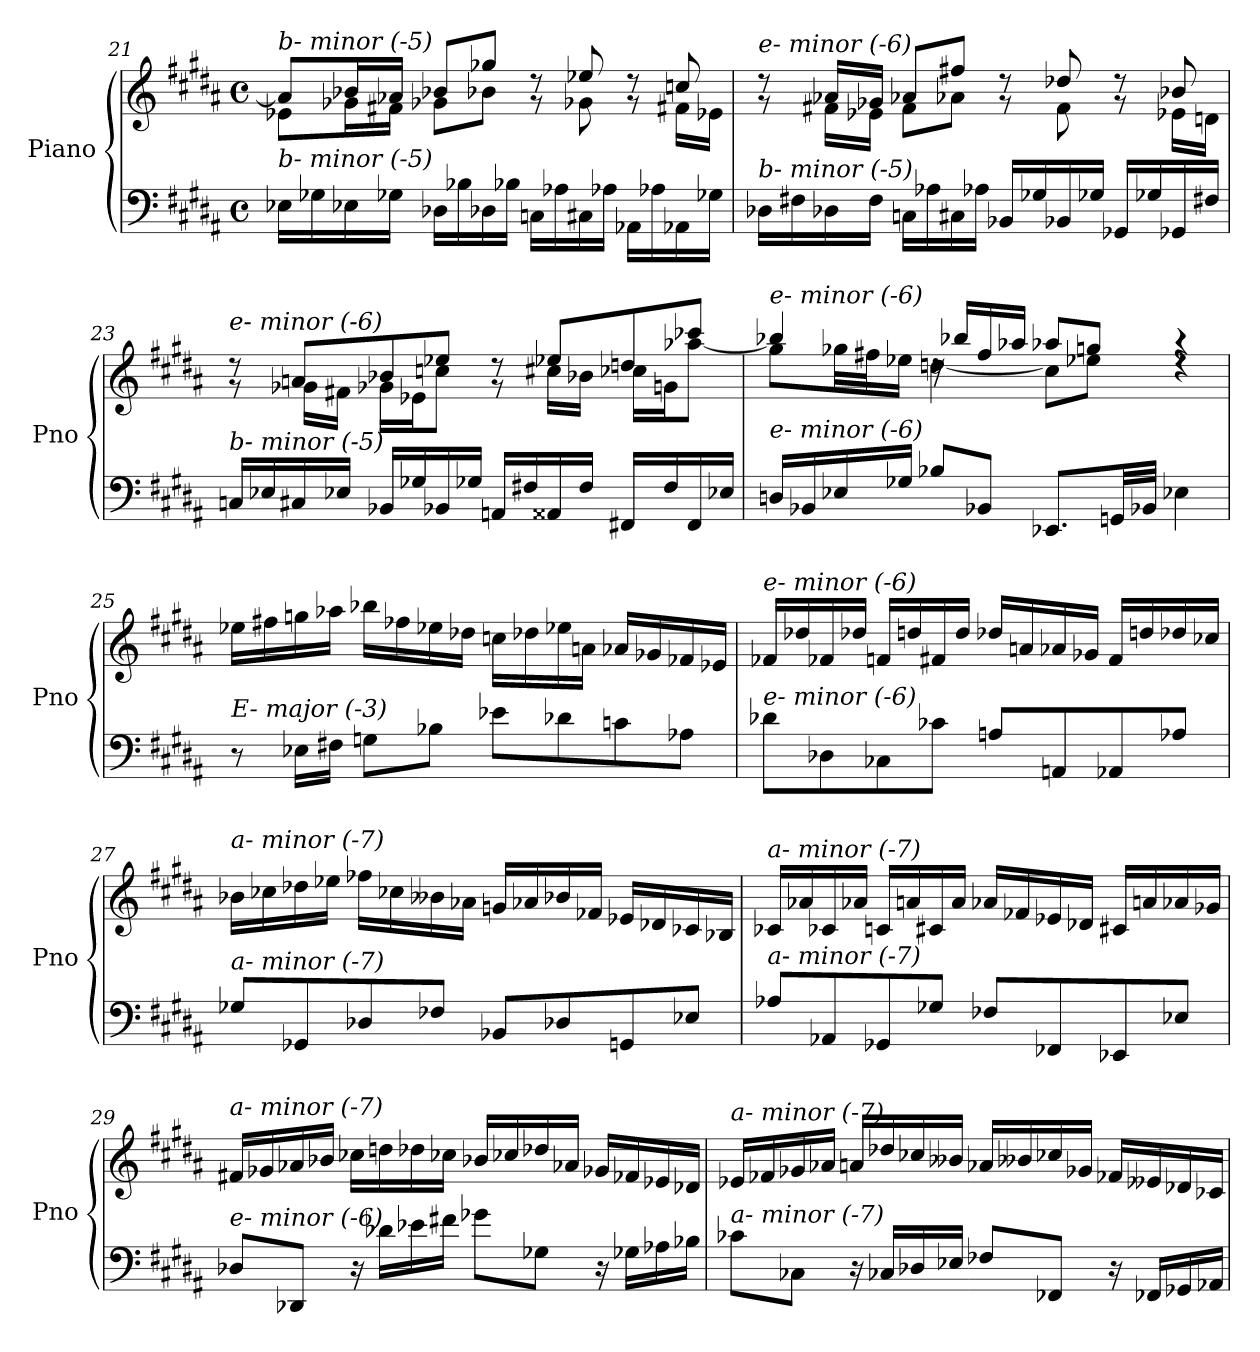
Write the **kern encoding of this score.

**kern	**kern
*part1	*part1
*staff2	*staff1
*I"Piano	*
*I'Pno	*
*clefF4	*clefG2
*k[f#c#g#d#a#]	*k[f#c#g#d#a#]
*M4/4	*M4/4
*met(c)	*met(c)
=21	=21
*	*^
!	!LO:TX:i:t=b- minor (-5)	!
!LO:TX:i:t=b- minor (-5)	!	!
16E-Xi\LL	8a#/L]	8e-Xi\L
16G-Xi\	.	.
16E-Xi\	16b-Xi/L	16g-Xi\L
16G-Xi\JJ	16a-Xi/JJ	16f#Xi\JJ
16D-Xi\LL	8b-Xi/L	8g-Xi\L
16B-Xi\	.	.
16D-Xi\	8gg-Xi/J	8b-Xi\J
16B-Xi\JJ	.	.
16Cni\LL	8rg	8rdd
16A-Xi\	.	.
16C#i\	8ee-Xi/	8g-Xi\
16A-Xi\JJ	.	.
16AA-Xi\LL	8rg	8rdd
16A-Xi\	.	.
16AA-Xi\	8ccni/	16f#Xi\LL
16G-Xi\JJ	.	16e-Xi\JJ
!!LO:LB:g=z	!!
=22	=22	=22
!	!LO:TX:i:t=e- minor (-6)	!
!LO:TX:i:t=b- minor (-5)	!	!
16D-Xi\LL	8rg	8rdd
16F#Xi\	.	.
16D-Xi\	16a-Xi/LL	16f#Xi\LL
16F#i\JJ	16g-Xi/JJ	16e-Xi\JJ
16Cni\LL	8a-Xi/L	8f#i\L
16A-Xi\	.	.
16C#i\	8ff#Xi/J	8a-Xi\J
16A-Xi\JJ	.	.
16BB-Xi/LL	8rg	8rdd
16G-Xi/	.	.
16BB-Xi/	8dd-Xi/	8f#i\
16G-Xi/JJ	.	.
16GG-Xi/LL	8rg	8rdd
16G-Xi/	.	.
16GG-Xi/	8b-Xi/	16e-Xi\LL
16F#Xi/JJ	.	16dni\JJ
=23	=23	=23
!	!LO:TX:i:t=e- minor (-6)	!
!LO:TX:i:t=b- minor (-5)	!	!
16Cni/LL	8rg	8rdd
16E-Xi/	.	.
16C#i/	8ani/L	16g-Xi\LL
16E-Xi/JJ	.	16f#Xi\JJ
16BB-Xi/LL	8b-Xi/	16g-Xi\LL
16G-Xi/	.	16e-Xi\J
16BB-Xi/	8ee-Xi/J	8ccni\J
16G-Xi/JJ	.	.
16AAni/LL	8rg	8rdd
16F#Xi/	.	.
16AA##i/	8ee-Xi/L	16cc#i\LL
16F#i/JJ	.	16b-Xi\JJ
16FF#Xi/LL	8ddni/	16cc-Xi\LL
16F#i/	.	16gn\J
16FF#i/	8ccc-Xi/J	[8aa-Xi\J
16E-Xi/JJ	.	.
=24	=24	=24
!	!LO:TX:i:t=e- minor (-6)	!
!LO:TX:i:t=e- minor (-6)	!	!
16Dni/LL	4bb-Xi/	8gg#\L]
16BB-Xi/	.	.
16E-Xi/	.	32gg-Xi\LL
.	.	32ff#Xi\J
16G-Xi/JJ	.	16ee-Xi\JJ
8B-Xi/L	16rdd	[4ddni\
.	16bb-Xi/LL	.
8BB-Xi/J	16ff#i/	.
.	16aa-Xi/JJ	.
8.EE-Xi/L	8aa-Xi/L	8cc##\L]
.	8ggni/J	8ee-Xi\J
32GGni/LL	.	.
32BB-Xi/JJJ	.	.
4E-Xi\	4r	4rdd
!!LO:LB:g=z
=25	=25	=25
!	!LO:TX:i:t=b- minor (-5)	!
!LO:TX:i:t=E- major (-3)	!	!
*	*v	*v
8r	16ee-Xi\LL
.	16ff#Xi\
16E-Xi\LL	16ggni\
16F#Xi\JJ	16aa-Xi\JJ
8Gni\L	16bb-Xi\LL
.	16ff-Xi\
8B-Xi\J	16ee-Xi\
.	16dd-Xi\JJ
8e-Xi\L	16ccni\LL
.	16dd-Xi\
8d-Xi\	16ee-Xi\
.	16an\JJ
8cni\	16a-Xi/LL
.	16g-Xi/
8A-Xi\J	16f-Xi/
.	16e-Xi/JJ
=26	=26
!	!LO:TX:i:t=e- minor (-6)
!LO:TX:i:t=e- minor (-6)	!
8d-Xi\L	16f-Xi/LL
.	16dd-Xi/
8D-Xi\	16f-Xi/
.	16dd-Xi/JJ
8C-Xi\	16fni/LL
.	16ddn/
8c-Xi\J	16f#i/
.	16dd/JJ
8An/L	16dd-Xi/LL
.	16an/
8AAn/	16a-Xi/
.	16g-Xi/JJ
8AA-Xi/	16f#i/LL
.	16dd/
8A-Xi/J	16dd-Xi/
.	16cc-Xi/JJ
=27	=27
!	!LO:TX:i:t=a- minor (-7)
!LO:TX:i:t=a- minor (-7)	!
8G-Xi/L	16b-Xi\LL
.	16cc-Xi\
8GG-Xi/	16dd-Xi\
.	16ee-Xi\JJ
8D-Xi/	16ff-Xi\LL
.	16cc-Xi\
8F-Xi/J	16b--Xj\
.	16a-Xi\JJ
8BB-Xi/L	16gni/LL
.	16a-Xi/
8D-Xi/	16b-Xi/
.	16f-Xi/JJ
8GGni/	16e-Xi/LL
.	16d-Xi/
8E-Xi/J	16c-Xi/
.	16B-Xi/JJ
!!LO:LB:g=z
=28	=28
!	!LO:TX:i:t=a- minor (-7)
!LO:TX:i:t=a- minor (-7)	!
8A-Xi/L	16c-Xi/LL
.	16a-Xi/
8AA-Xi/	16c-Xi/
.	16a-Xi/JJ
8GG-Xi/	16cni/LL
.	16an/
8G-Xi/J	16c#i/
.	16a/JJ
8F-Xi/L	16a-Xi/LL
.	16f-Xi/
8FF-Xi/	16e-Xi/
.	16d-Xi/JJ
8EE-Xi/	16c#Xi/LL
.	16an/
8E-Xi/J	16a-Xi/
.	16g-Xi/JJ
=29	=29
!	!LO:TX:i:t=a- minor (-7)
!LO:TX:i:t=e- minor (-6)	!
8D-Xi/L	16f#Xi/LL
.	16g-Xi/
8DD-Xi/J	16a-Xi/
.	16b-Xi/JJ
16r	16cc-Xi\LL
16d-Xi\LL	16ddn\
16e-Xi\	16dd-Xi\
16f#Xi\JJ	16cc-Xi\JJ
8g-Xi\L	16b-Xi/LL
.	16cc-Xi/
8G-Xi\J	16dd-Xi/
.	16a-Xi/JJ
16r	16g-Xi/LL
16G-Xi\LL	16f-Xi/
16A-Xi\	16e-Xi/
16B-Xi\JJ	16d-Xi/JJ
=30	=30
!	!LO:TX:i:t=a- minor (-7)
!LO:TX:i:t=a- minor (-7)	!
8c-Xi\L	16e-Xi/LL
.	16f-Xi/
8C-Xi\J	16g-Xi/
.	16a-Xi/JJ
16r	16an/LL
16C-Xi/LL	16dd-Xi/
16D-Xi/	16cc-Xi/
16E-Xi/JJ	16b--Xj/JJ
8F-Xi/L	16a-Xi/LL
.	16b--Xj/
8FF-Xi/J	16cc-Xi/
.	16g-Xi/JJ
16r	16f-Xi/LL
16FF-Xi/LL	16e--Xj/
16GG-Xi/	16d-Xi/
16AA-Xi/JJ	16c-Xi/JJ
=	=
*-	*-
